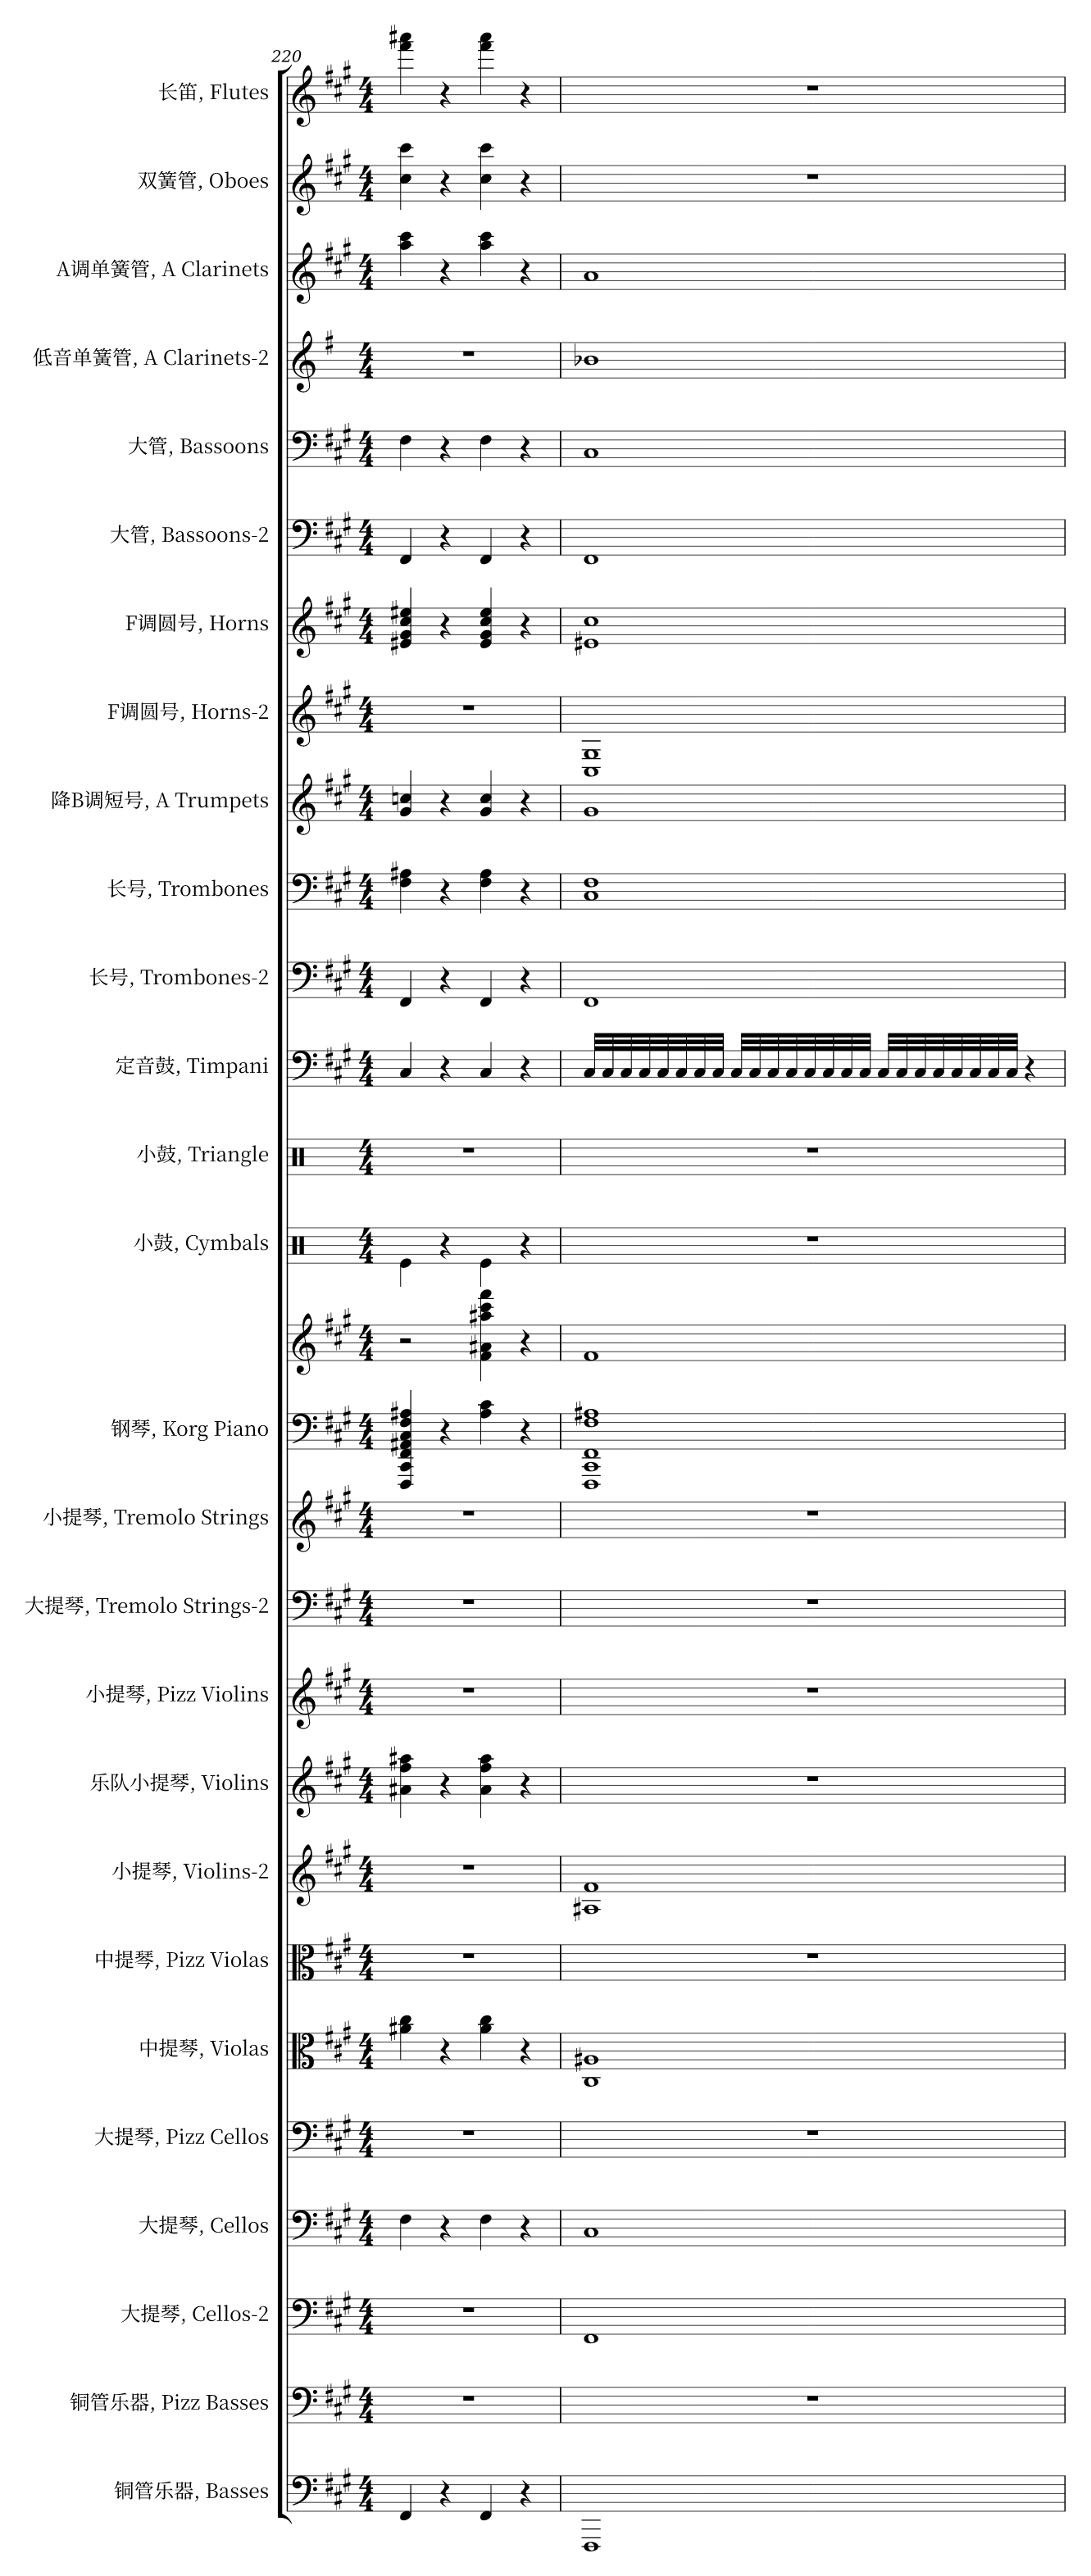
**kern	**kern	**kern	**kern	**kern	**kern	**kern	**kern	**kern	**kern	**kern	**kern	**kern	**kern	**kern	**kern	**kern	**kern	**kern	**kern	**kern	**kern	**kern	**kern	**kern	**kern	**kern	**kern
*part27	*part26	*part25	*part24	*part23	*part22	*part21	*part20	*part19	*part18	*part17	*part16	*part15	*part15	*part14	*part13	*part12	*part11	*part10	*part9	*part8	*part7	*part6	*part5	*part4	*part3	*part2	*part1
*staff28	*staff27	*staff26	*staff25	*staff24	*staff23	*staff22	*staff21	*staff20	*staff19	*staff18	*staff17	*staff16	*staff15	*staff14	*staff13	*staff12	*staff11	*staff10	*staff9	*staff8	*staff7	*staff6	*staff5	*staff4	*staff3	*staff2	*staff1
*I"铜管乐器, Basses	*I"铜管乐器, Pizz Basses	*I"大提琴, Cellos-2	*I"大提琴, Cellos	*I"大提琴, Pizz Cellos	*I"中提琴, Violas	*I"中提琴, Pizz Violas	*I"小提琴, Violins-2	*I"乐队小提琴, Violins	*I"小提琴, Pizz Violins	*I"大提琴, Tremolo Strings-2	*I"小提琴, Tremolo Strings	*I"钢琴, Korg Piano	*	*I"小鼓, Cymbals	*I"小鼓, Triangle	*I"定音鼓, Timpani	*I"长号, Trombones-2	*I"长号, Trombones	*I"降B调短号, A Trumpets	*I"F调圆号, Horns-2	*I"F调圆号, Horns	*I"大管, Bassoons-2	*I"大管, Bassoons	*I"低音单簧管, A Clarinets-2	*I"A调单簧管, A Clarinets	*I"双簧管, Oboes	*I"长笛, Flutes
*	*	*	*	*	*I'Vla.	*I'Vla.	*I'Vln.	*I'Vlns.	*I'Vln.	*	*	*I'Pno.	*	*	*	*I'Timp.	*I'Tbn.	*I'Tbn.	*	*I'F Hn.	*I'F Hn.	*I'Bsn.	*I'Bsn.	*	*I'A Cl.	*I'Ob.	*I'Fl.
*clefF4	*clefF4	*clefF4	*clefF4	*clefF4	*clefC3	*clefC3	*clefG2	*clefG2	*clefG2	*clefF4	*clefG2	*clefF4	*clefG2	*clefX	*clefX	*clefF4	*clefF4	*clefF4	*clefG2	*clefG2	*clefG2	*clefF4	*clefF4	*clefG2	*clefG2	*clefG2	*clefG2
*	*	*	*	*	*	*	*	*	*	*	*	*	*	*	*	*	*	*	*ITrd1c2	*ITrd4c7	*ITrd4c7	*	*	*ITrd8c14	*ITrd2c3	*	*
*k[f#c#g#]	*k[f#c#g#]	*k[f#c#g#]	*k[f#c#g#]	*k[f#c#g#]	*k[f#c#g#]	*k[f#c#g#]	*k[f#c#g#]	*k[f#c#g#]	*k[f#c#g#]	*k[f#c#g#]	*k[f#c#g#]	*k[f#c#g#]	*k[f#c#g#]	*k[]	*k[]	*k[f#c#g#]	*k[f#c#g#]	*k[f#c#g#]	*k[f#]	*k[f#c#]	*k[f#c#]	*k[f#c#g#]	*k[f#c#g#]	*k[f#]	*k[f#c#g#d#a#e#]	*k[f#c#g#]	*k[f#c#g#]
*M4/4	*M4/4	*M4/4	*M4/4	*M4/4	*M4/4	*M4/4	*M4/4	*M4/4	*M4/4	*M4/4	*M4/4	*M4/4	*M4/4	*M4/4	*M4/4	*M4/4	*M4/4	*M4/4	*M4/4	*M4/4	*M4/4	*M4/4	*M4/4	*M4/4	*M4/4	*M4/4	*M4/4
=220	=220	=220	=220	=220	=220	=220	=220	=220	=220	=220	=220	=220	=220	=220	=220	=220	=220	=220	=220	=220	=220	=220	=220	=220	=220	=220	=220
4FF#/	1r	1r	4F#\	1r	4a#X\ 4cc#\	1r	1r	4a#X\ 4ff#\ 4aa#X\	1r	1r	1r	4FFF#/ 4CC#/ 4FF#/ 4AA#X/ 4C#/ 4F#/ 4A#X/	2r	4Re\	1r	4C#/	4FF#/	4F#\ 4A#X\	4f#/ 4b-X/	1r	4A#X/ 4c#/ 4f#/ 4a#X/	4FF#/	4F#\	1r	4ff#\ 4aa#\	4cc#\ 4ccc#\	4fff#\ 4aaa#X\
4r	.	.	4r	.	4r	.	.	4r	.	.	.	4r	.	4r	.	4r	4r	4r	4r	.	4r	4r	4r	.	4r	4r	4r
*	*	*	*	*	*	*	*	*	*	*	*	*	*	*	*	*	*	*	*	*	*	*	*	*	*	*	*MM165
4FF#/	.	.	4F#\	.	4a#\ 4cc#\	.	.	4a#\ 4ff#\ 4aa#\	.	.	.	4A#\ 4c#\	4f#\ 4a#X\ 4aa#X\ 4ccc#\ 4fff#\	4Re\	.	4C#/	4FF#/	4F#\ 4A#\	4f#/ 4b-/	.	4A#/ 4c#/ 4f#/ 4a#/	4FF#/	4F#\	.	4ff#\ 4aa#\	4cc#\ 4ccc#\	4fff#\ 4aaa#\
4r	.	.	4r	.	4r	.	.	4r	.	.	.	4r	4r	4r	.	4r	4r	4r	4r	.	4r	4r	4r	.	4r	4r	4r
=221	=221	=221	=221	=221	=221	=221	=221	=221	=221	=221	=221	=221	=221	=221	=221	=221	=221	=221	=221	=221	=221	=221	=221	=221	=221	=221	=221
*	*	*	*	*	*	*	*	*	*	*	*	*	*	*	*	*	*	*	*	*	*	*	*	*	*	*	*MM159
1FFF#	1r	1FF#	1C#	1r	1C# 1A#X	1r	1A#X 1f#	1r	1r	1r	1r	1FFF# 1CC# 1FF# 1F# 1A#X	1f#	1r	1r	32C#/LLL	1FF#	1C# 1F#	1f#	1FF# 1C#	1A#X 1f#	1FF#	1C#	1B-X	1f#	1r	1r
.	.	.	.	.	.	.	.	.	.	.	.	.	.	.	.	32C#/	.	.	.	.	.	.	.	.	.	.	.
.	.	.	.	.	.	.	.	.	.	.	.	.	.	.	.	32C#/	.	.	.	.	.	.	.	.	.	.	.
.	.	.	.	.	.	.	.	.	.	.	.	.	.	.	.	32C#/	.	.	.	.	.	.	.	.	.	.	.
.	.	.	.	.	.	.	.	.	.	.	.	.	.	.	.	32C#/	.	.	.	.	.	.	.	.	.	.	.
.	.	.	.	.	.	.	.	.	.	.	.	.	.	.	.	32C#/	.	.	.	.	.	.	.	.	.	.	.
.	.	.	.	.	.	.	.	.	.	.	.	.	.	.	.	32C#/	.	.	.	.	.	.	.	.	.	.	.
.	.	.	.	.	.	.	.	.	.	.	.	.	.	.	.	32C#/JJJ	.	.	.	.	.	.	.	.	.	.	.
.	.	.	.	.	.	.	.	.	.	.	.	.	.	.	.	32C#/LLL	.	.	.	.	.	.	.	.	.	.	.
.	.	.	.	.	.	.	.	.	.	.	.	.	.	.	.	32C#/	.	.	.	.	.	.	.	.	.	.	.
.	.	.	.	.	.	.	.	.	.	.	.	.	.	.	.	32C#/	.	.	.	.	.	.	.	.	.	.	.
.	.	.	.	.	.	.	.	.	.	.	.	.	.	.	.	32C#/	.	.	.	.	.	.	.	.	.	.	.
.	.	.	.	.	.	.	.	.	.	.	.	.	.	.	.	32C#/	.	.	.	.	.	.	.	.	.	.	.
.	.	.	.	.	.	.	.	.	.	.	.	.	.	.	.	32C#/	.	.	.	.	.	.	.	.	.	.	.
.	.	.	.	.	.	.	.	.	.	.	.	.	.	.	.	32C#/	.	.	.	.	.	.	.	.	.	.	.
.	.	.	.	.	.	.	.	.	.	.	.	.	.	.	.	32C#/JJJ	.	.	.	.	.	.	.	.	.	.	.
.	.	.	.	.	.	.	.	.	.	.	.	.	.	.	.	32C#/LLL	.	.	.	.	.	.	.	.	.	.	.
.	.	.	.	.	.	.	.	.	.	.	.	.	.	.	.	32C#/	.	.	.	.	.	.	.	.	.	.	.
.	.	.	.	.	.	.	.	.	.	.	.	.	.	.	.	32C#/	.	.	.	.	.	.	.	.	.	.	.
.	.	.	.	.	.	.	.	.	.	.	.	.	.	.	.	32C#/	.	.	.	.	.	.	.	.	.	.	.
.	.	.	.	.	.	.	.	.	.	.	.	.	.	.	.	32C#/	.	.	.	.	.	.	.	.	.	.	.
.	.	.	.	.	.	.	.	.	.	.	.	.	.	.	.	32C#/	.	.	.	.	.	.	.	.	.	.	.
.	.	.	.	.	.	.	.	.	.	.	.	.	.	.	.	32C#/	.	.	.	.	.	.	.	.	.	.	.
.	.	.	.	.	.	.	.	.	.	.	.	.	.	.	.	32C#/JJJ	.	.	.	.	.	.	.	.	.	.	.
.	.	.	.	.	.	.	.	.	.	.	.	.	.	.	.	4r	.	.	.	.	.	.	.	.	.	.	.
=	=	=	=	=	=	=	=	=	=	=	=	=	=	=	=	=	=	=	=	=	=	=	=	=	=	=	=
*-	*-	*-	*-	*-	*-	*-	*-	*-	*-	*-	*-	*-	*-	*-	*-	*-	*-	*-	*-	*-	*-	*-	*-	*-	*-	*-	*-
